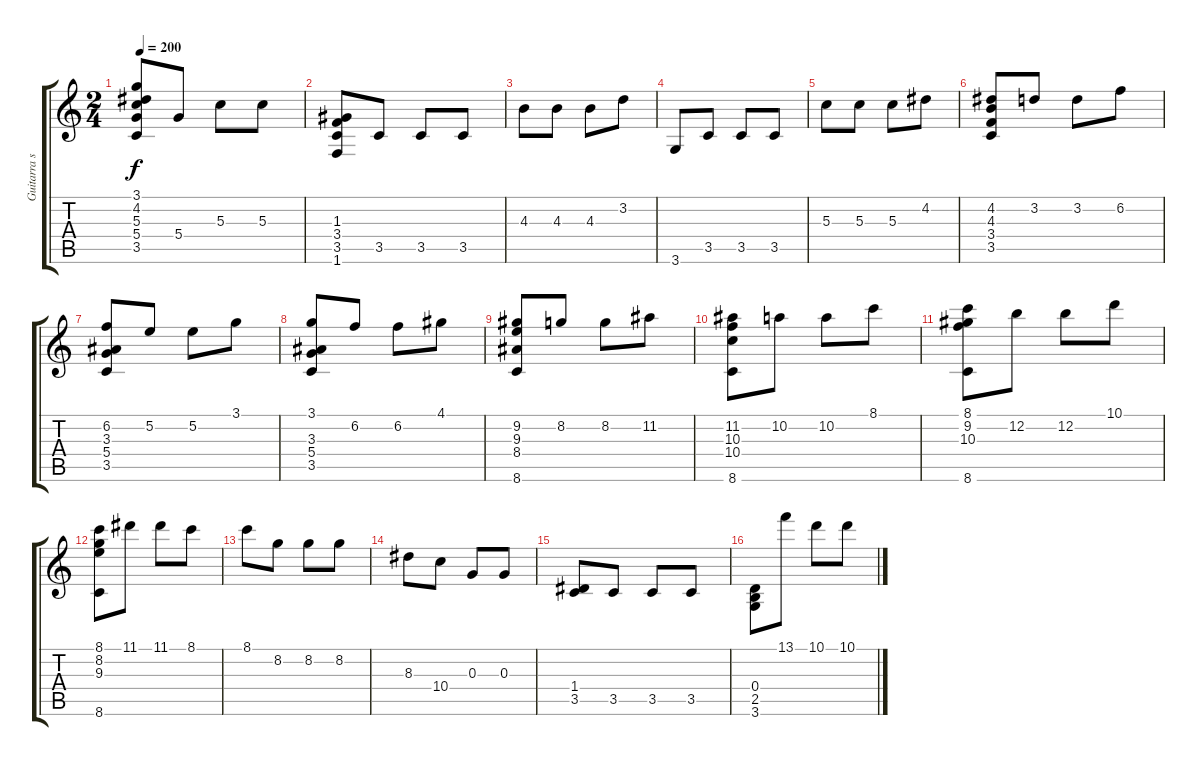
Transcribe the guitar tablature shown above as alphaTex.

\track ("Guitarra solo" "Guitarra s") {instrument distortionguitar}
\staff {score tabs}
\tuning (E4 B3 G3 D3 A2 E2) {hide}
\ts (2 4)
\tempo 200
\clef g2
\ks c
(3.1 4.2 5.3 5.4 3.5).8{dy f} 5.4.8 5.3.8 5.3.8 |
(1.3 3.4 3.5 1.6).8 3.5.8 3.5.8 3.5.8 |
4.3.8 4.3.8 4.3.8 3.2.8 |
3.6.8 3.5.8 3.5.8 3.5.8 |
5.3.8 5.3.8 5.3.8 4.2.8 |
(4.2 4.3 3.4 3.5).8 3.2.8 3.2.8 6.2.8 |
(6.2 3.3 5.4 3.5).8 5.2.8 5.2.8 3.1.8 |
(3.1 3.3 5.4 3.5).8 6.2.8 6.2.8 4.1.8 |
(9.2 9.3 8.4 8.6).8 8.2.8 8.2.8 11.2.8 |
(11.2 10.3 10.4 8.6).8 10.2.8 10.2.8 8.1.8 |
(8.1 9.2 10.3 8.6).8 12.2.8 12.2.8 10.1.8 |
(8.1 8.2 9.3 8.6).8 11.1.8 11.1.8 8.1.8 |
8.1.8 8.2.8 8.2.8 8.2.8 |
8.3.8 10.4.8 0.3.8 0.3.8 |
(1.4 3.5).8 3.5.8 3.5.8 3.5.8 |
(0.4 2.5 3.6).8 13.1.8 10.1.8 10.1.8
